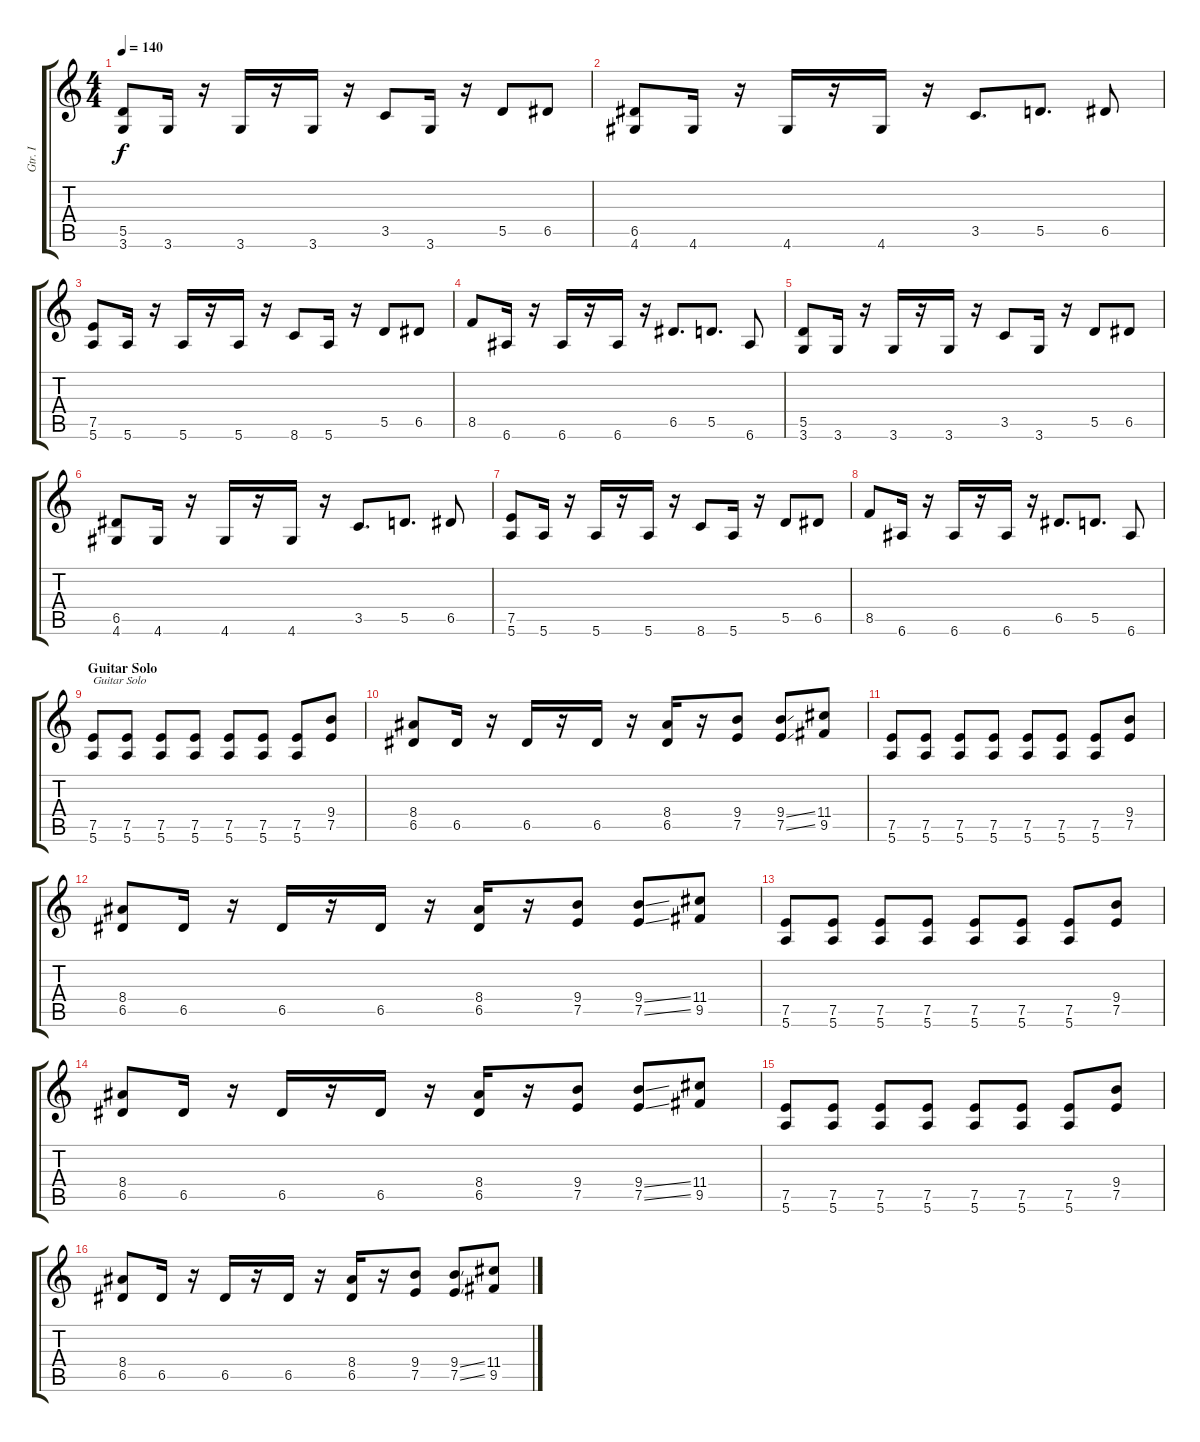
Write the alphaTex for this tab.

\track ("Gtr. I" "Gtr. I") {instrument acousticguitarsteel}
\staff {score tabs}
\tuning (E4 B3 G3 D3 A2 E2) {hide}
\ts (4 4)
\tempo 140
\clef g2
\ks c
(5.5 3.6).8{dy f} 3.6.16 r.16 3.6.16 r.16 3.6.16 r.16 3.5.8 3.6.16 r.16 5.5.8 6.5.8 |
(6.5 4.6).8 4.6.16 r.16 4.6.16 r.16 4.6.16 r.16 3.5.8{d} 5.5.8{d} 6.5.8 |
(7.5 5.6).8 5.6.16 r.16 5.6.16 r.16 5.6.16 r.16 8.6.8 5.6.16 r.16 5.5.8 6.5.8 |
8.5.8 6.6.16 r.16 6.6.16 r.16 6.6.16 r.16 6.5.8{d} 5.5.8{d} 6.6.8 |
(5.5 3.6).8 3.6.16 r.16 3.6.16 r.16 3.6.16 r.16 3.5.8 3.6.16 r.16 5.5.8 6.5.8 |
(6.5 4.6).8 4.6.16 r.16 4.6.16 r.16 4.6.16 r.16 3.5.8{d} 5.5.8{d} 6.5.8 |
(7.5 5.6).8 5.6.16 r.16 5.6.16 r.16 5.6.16 r.16 8.6.8 5.6.16 r.16 5.5.8 6.5.8 |
8.5.8 6.6.16 r.16 6.6.16 r.16 6.6.16 r.16 6.5.8{d} 5.5.8{d} 6.6.8 |
\section ("" "Guitar Solo")
(7.5 5.6).8{txt "Guitar Solo" volume 11 instrument overdrivenguitar} (7.5 5.6).8 (7.5 5.6).8 (7.5 5.6).8 (7.5 5.6).8 (7.5 5.6).8 (7.5 5.6).8 (9.4 7.5).8 |
(8.4 6.5).8 6.5.16 r.16 6.5.16 r.16 6.5.16 r.16 (8.4 6.5).16 r.16 (9.4 7.5).8 (9.4{ss} 7.5{ss}).8 (11.4 9.5).8 |
(7.5 5.6).8 (7.5 5.6).8 (7.5 5.6).8 (7.5 5.6).8 (7.5 5.6).8 (7.5 5.6).8 (7.5 5.6).8 (9.4 7.5).8 |
(8.4 6.5).8 6.5.16 r.16 6.5.16 r.16 6.5.16 r.16 (8.4 6.5).16 r.16 (9.4 7.5).8 (9.4{ss} 7.5{ss}).8 (11.4 9.5).8 |
(7.5 5.6).8 (7.5 5.6).8 (7.5 5.6).8 (7.5 5.6).8 (7.5 5.6).8 (7.5 5.6).8 (7.5 5.6).8 (9.4 7.5).8 |
(8.4 6.5).8 6.5.16 r.16 6.5.16 r.16 6.5.16 r.16 (8.4 6.5).16 r.16 (9.4 7.5).8 (9.4{ss} 7.5{ss}).8 (11.4 9.5).8 |
(7.5 5.6).8 (7.5 5.6).8 (7.5 5.6).8 (7.5 5.6).8 (7.5 5.6).8 (7.5 5.6).8 (7.5 5.6).8 (9.4 7.5).8 |
(8.4 6.5).8 6.5.16 r.16 6.5.16 r.16 6.5.16 r.16 (8.4 6.5).16 r.16 (9.4 7.5).8 (9.4{ss} 7.5{ss}).8 (11.4 9.5).8
